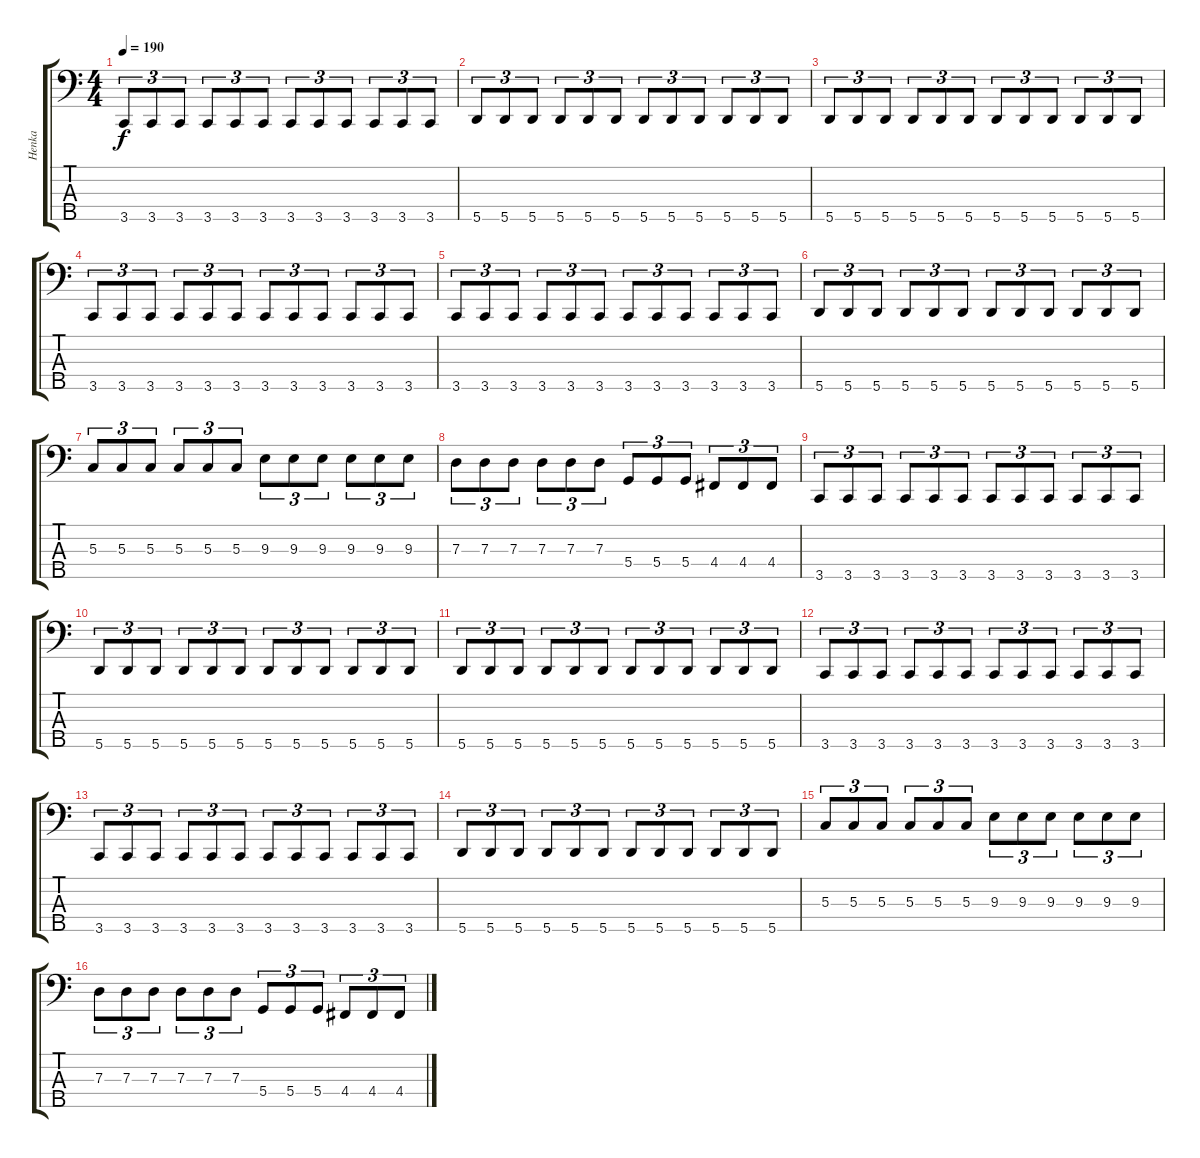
\track ("Henka" "Henka") {instrument electricbasspick}
\staff {score tabs}
\tuning (F2 C2 G1 D1 A0) {hide}
\ts (4 4)
\tempo 190
\clef f4
\ks c
3.5.8{tu (3 2) dy f} 3.5.8{tu (3 2)} 3.5.8{tu (3 2)} 3.5.8{tu (3 2)} 3.5.8{tu (3 2)} 3.5.8{tu (3 2)} 3.5.8{tu (3 2)} 3.5.8{tu (3 2)} 3.5.8{tu (3 2)} 3.5.8{tu (3 2)} 3.5.8{tu (3 2)} 3.5.8{tu (3 2)} |
5.5.8{tu (3 2)} 5.5.8{tu (3 2)} 5.5.8{tu (3 2)} 5.5.8{tu (3 2)} 5.5.8{tu (3 2)} 5.5.8{tu (3 2)} 5.5.8{tu (3 2)} 5.5.8{tu (3 2)} 5.5.8{tu (3 2)} 5.5.8{tu (3 2)} 5.5.8{tu (3 2)} 5.5.8{tu (3 2)} |
5.5.8{tu (3 2)} 5.5.8{tu (3 2)} 5.5.8{tu (3 2)} 5.5.8{tu (3 2)} 5.5.8{tu (3 2)} 5.5.8{tu (3 2)} 5.5.8{tu (3 2)} 5.5.8{tu (3 2)} 5.5.8{tu (3 2)} 5.5.8{tu (3 2)} 5.5.8{tu (3 2)} 5.5.8{tu (3 2)} |
3.5.8{tu (3 2)} 3.5.8{tu (3 2)} 3.5.8{tu (3 2)} 3.5.8{tu (3 2)} 3.5.8{tu (3 2)} 3.5.8{tu (3 2)} 3.5.8{tu (3 2)} 3.5.8{tu (3 2)} 3.5.8{tu (3 2)} 3.5.8{tu (3 2)} 3.5.8{tu (3 2)} 3.5.8{tu (3 2)} |
3.5.8{tu (3 2)} 3.5.8{tu (3 2)} 3.5.8{tu (3 2)} 3.5.8{tu (3 2)} 3.5.8{tu (3 2)} 3.5.8{tu (3 2)} 3.5.8{tu (3 2)} 3.5.8{tu (3 2)} 3.5.8{tu (3 2)} 3.5.8{tu (3 2)} 3.5.8{tu (3 2)} 3.5.8{tu (3 2)} |
5.5.8{tu (3 2)} 5.5.8{tu (3 2)} 5.5.8{tu (3 2)} 5.5.8{tu (3 2)} 5.5.8{tu (3 2)} 5.5.8{tu (3 2)} 5.5.8{tu (3 2)} 5.5.8{tu (3 2)} 5.5.8{tu (3 2)} 5.5.8{tu (3 2)} 5.5.8{tu (3 2)} 5.5.8{tu (3 2)} |
5.3.8{tu (3 2)} 5.3.8{tu (3 2)} 5.3.8{tu (3 2)} 5.3.8{tu (3 2)} 5.3.8{tu (3 2)} 5.3.8{tu (3 2)} 9.3.8{tu (3 2)} 9.3.8{tu (3 2)} 9.3.8{tu (3 2)} 9.3.8{tu (3 2)} 9.3.8{tu (3 2)} 9.3.8{tu (3 2)} |
7.3.8{tu (3 2)} 7.3.8{tu (3 2)} 7.3.8{tu (3 2)} 7.3.8{tu (3 2)} 7.3.8{tu (3 2)} 7.3.8{tu (3 2)} 5.4.8{tu (3 2)} 5.4.8{tu (3 2)} 5.4.8{tu (3 2)} 4.4.8{tu (3 2)} 4.4.8{tu (3 2)} 4.4.8{tu (3 2)} |
3.5.8{tu (3 2)} 3.5.8{tu (3 2)} 3.5.8{tu (3 2)} 3.5.8{tu (3 2)} 3.5.8{tu (3 2)} 3.5.8{tu (3 2)} 3.5.8{tu (3 2)} 3.5.8{tu (3 2)} 3.5.8{tu (3 2)} 3.5.8{tu (3 2)} 3.5.8{tu (3 2)} 3.5.8{tu (3 2)} |
5.5.8{tu (3 2)} 5.5.8{tu (3 2)} 5.5.8{tu (3 2)} 5.5.8{tu (3 2)} 5.5.8{tu (3 2)} 5.5.8{tu (3 2)} 5.5.8{tu (3 2)} 5.5.8{tu (3 2)} 5.5.8{tu (3 2)} 5.5.8{tu (3 2)} 5.5.8{tu (3 2)} 5.5.8{tu (3 2)} |
5.5.8{tu (3 2)} 5.5.8{tu (3 2)} 5.5.8{tu (3 2)} 5.5.8{tu (3 2)} 5.5.8{tu (3 2)} 5.5.8{tu (3 2)} 5.5.8{tu (3 2)} 5.5.8{tu (3 2)} 5.5.8{tu (3 2)} 5.5.8{tu (3 2)} 5.5.8{tu (3 2)} 5.5.8{tu (3 2)} |
3.5.8{tu (3 2)} 3.5.8{tu (3 2)} 3.5.8{tu (3 2)} 3.5.8{tu (3 2)} 3.5.8{tu (3 2)} 3.5.8{tu (3 2)} 3.5.8{tu (3 2)} 3.5.8{tu (3 2)} 3.5.8{tu (3 2)} 3.5.8{tu (3 2)} 3.5.8{tu (3 2)} 3.5.8{tu (3 2)} |
3.5.8{tu (3 2)} 3.5.8{tu (3 2)} 3.5.8{tu (3 2)} 3.5.8{tu (3 2)} 3.5.8{tu (3 2)} 3.5.8{tu (3 2)} 3.5.8{tu (3 2)} 3.5.8{tu (3 2)} 3.5.8{tu (3 2)} 3.5.8{tu (3 2)} 3.5.8{tu (3 2)} 3.5.8{tu (3 2)} |
5.5.8{tu (3 2)} 5.5.8{tu (3 2)} 5.5.8{tu (3 2)} 5.5.8{tu (3 2)} 5.5.8{tu (3 2)} 5.5.8{tu (3 2)} 5.5.8{tu (3 2)} 5.5.8{tu (3 2)} 5.5.8{tu (3 2)} 5.5.8{tu (3 2)} 5.5.8{tu (3 2)} 5.5.8{tu (3 2)} |
5.3.8{tu (3 2)} 5.3.8{tu (3 2)} 5.3.8{tu (3 2)} 5.3.8{tu (3 2)} 5.3.8{tu (3 2)} 5.3.8{tu (3 2)} 9.3.8{tu (3 2)} 9.3.8{tu (3 2)} 9.3.8{tu (3 2)} 9.3.8{tu (3 2)} 9.3.8{tu (3 2)} 9.3.8{tu (3 2)} |
7.3.8{tu (3 2)} 7.3.8{tu (3 2)} 7.3.8{tu (3 2)} 7.3.8{tu (3 2)} 7.3.8{tu (3 2)} 7.3.8{tu (3 2)} 5.4.8{tu (3 2)} 5.4.8{tu (3 2)} 5.4.8{tu (3 2)} 4.4.8{tu (3 2)} 4.4.8{tu (3 2)} 4.4.8{tu (3 2)}
